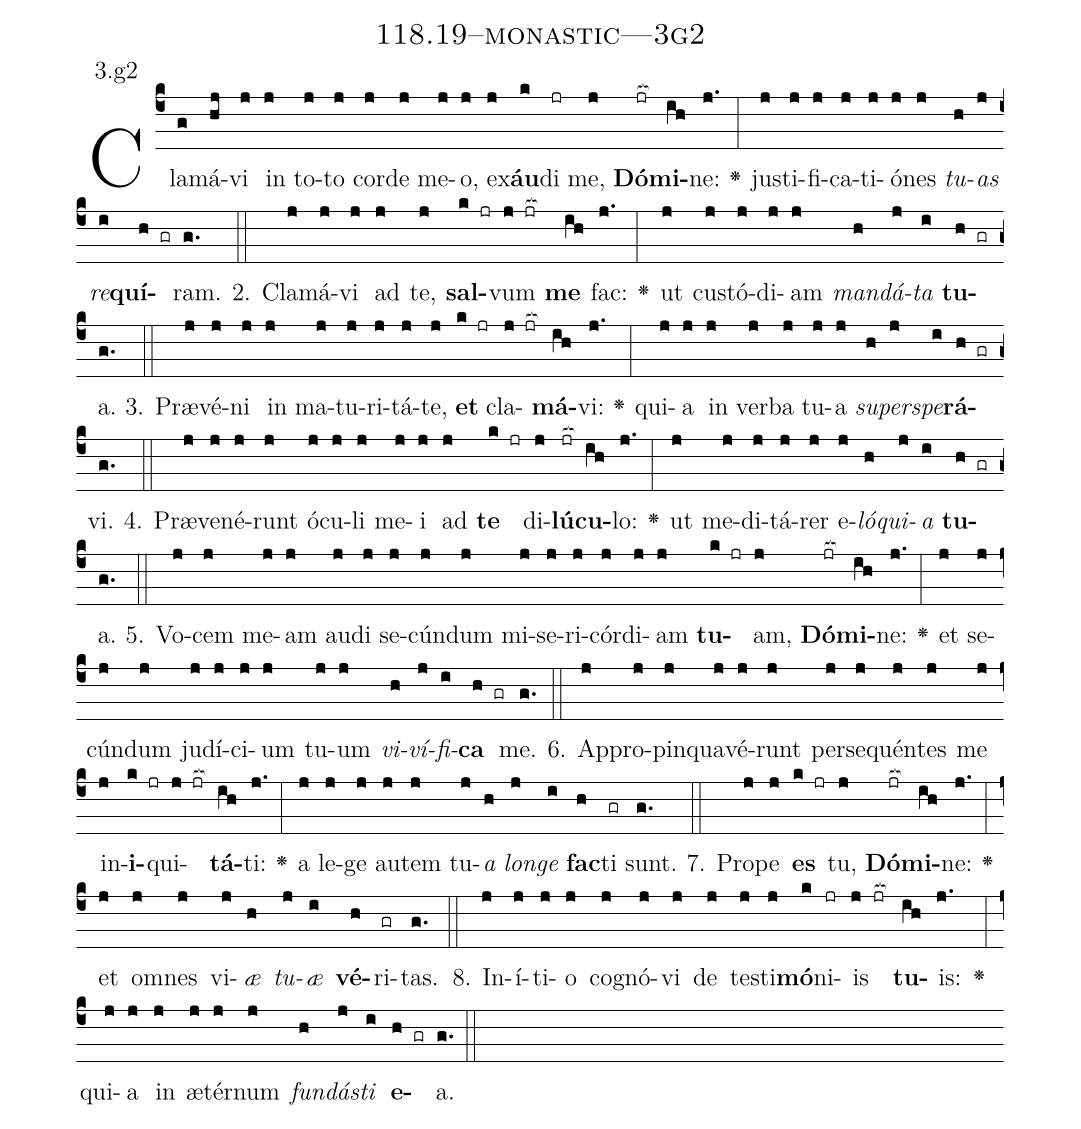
name: 118.19--monastic---3g2;
annotation: 3.g2;
%%
(c4)Cla(g)má(hj)vi(j) in(j) to(j)to(j) cor(j)de(j) me(j)o,(j) ex(j)<b>áu</b>(k)di(jr) me,(j) <b>Dó</b>(jr[ocb:1{])<b>mi</b>(ih[ocb:0}])ne:(j.) <v>\greheightstar</v>(:) jus(j)ti(j)fi(j)ca(j)ti(j)ó(j)nes(j) <i>tu</i>(h)<i>as</i>(j) <i>re</i>(i)<b>quí</b>(h gr)ram.(g.) (::)
2. Cla(j)má(j)vi(j) ad(j) te,(j) <b>sal</b>(k jr)vum(j jr[ocb:1{]) <b>me</b>(ih[ocb:0}]) fac:(j.) <v>\greheightstar</v>(:) ut(j) cus(j)tó(j)di(j)am(j) <i>man</i>(h)<i>dá</i>(j)<i>ta</i>(i) <b>tu</b>(h gr)a.(g.) (::)
3. Præ(j)vé(j)ni(j) in(j) ma(j)tu(j)ri(j)tá(j)te,(j) <b>et</b>(k jr) cla(j jr[ocb:1{])<b>má</b>(ih[ocb:0}])vi:(j.) <v>\greheightstar</v>(:) qui(j)a(j) in(j) ver(j)ba(j) tu(j)a(j) <i>su</i>(h)<i>per</i>(j)<i>spe</i>(i)<b>rá</b>(h gr)vi.(g.) (::)
4. Præ(j)ve(j)né(j)runt(j) ó(j)cu(j)li(j) me(j)i(j) ad(j) <b>te</b>(k jr) di(j)<b>lú</b>(jr[ocb:1{])<b>cu</b>(ih[ocb:0}])lo:(j.) <v>\greheightstar</v>(:) ut(j) me(j)di(j)tá(j)rer(j) e(j)<i>ló</i>(h)<i>qui</i>(j)<i>a</i>(i) <b>tu</b>(h gr)a.(g.) (::)
5. Vo(j)cem(j) me(j)am(j) au(j)di(j) se(j)cún(j)dum(j) mi(j)se(j)ri(j)cór(j)di(j)am(j) <b>tu</b>(k jr)am,(j) <b>Dó</b>(jr[ocb:1{])<b>mi</b>(ih[ocb:0}])ne:(j.) <v>\greheightstar</v>(:) et(j) se(j)cún(j)dum(j) ju(j)dí(j)ci(j)um(j) tu(j)um(j) <i>vi</i>(h)<i>ví</i>(j)<i>fi</i>(i)<b>ca</b>(h gr) me.(g.) (::)
6. Ap(j)pro(j)pin(j)qua(j)vé(j)runt(j) per(j)se(j)quén(j)tes(j) me(j) in(j)<b>i</b>(k jr)qui(j jr[ocb:1{])<b>tá</b>(ih[ocb:0}])ti:(j.) <v>\greheightstar</v>(:) a(j) le(j)ge(j) au(j)tem(j) tu(j)<i>a</i>(h) <i>lon</i>(j)<i>ge</i>(i) <b>fac</b>(h)ti(gr) sunt.(g.) (::)
7. Pro(j)pe(j) <b>es</b>(k jr) tu,(j) <b>Dó</b>(jr[ocb:1{])<b>mi</b>(ih[ocb:0}])ne:(j.) <v>\greheightstar</v>(:) et(j) om(j)nes(j) vi(j)<i>æ</i>(h) <i>tu</i>(j)<i>æ</i>(i) <b>vé</b>(h)ri(gr)tas.(g.) (::)
8. In(j)í(j)ti(j)o(j) co(j)gnó(j)vi(j) de(j) tes(j)ti(j)<b>mó</b>(k)ni(jr)is(j jr[ocb:1{]) <b>tu</b>(ih[ocb:0}])is:(j.) <v>\greheightstar</v>(:) qui(j)a(j) in(j) æ(j)tér(j)num(j) <i>fun</i>(h)<i>dás</i>(j)<i>ti</i>(i) <b>e</b>(h gr)a.(g.) (::)
